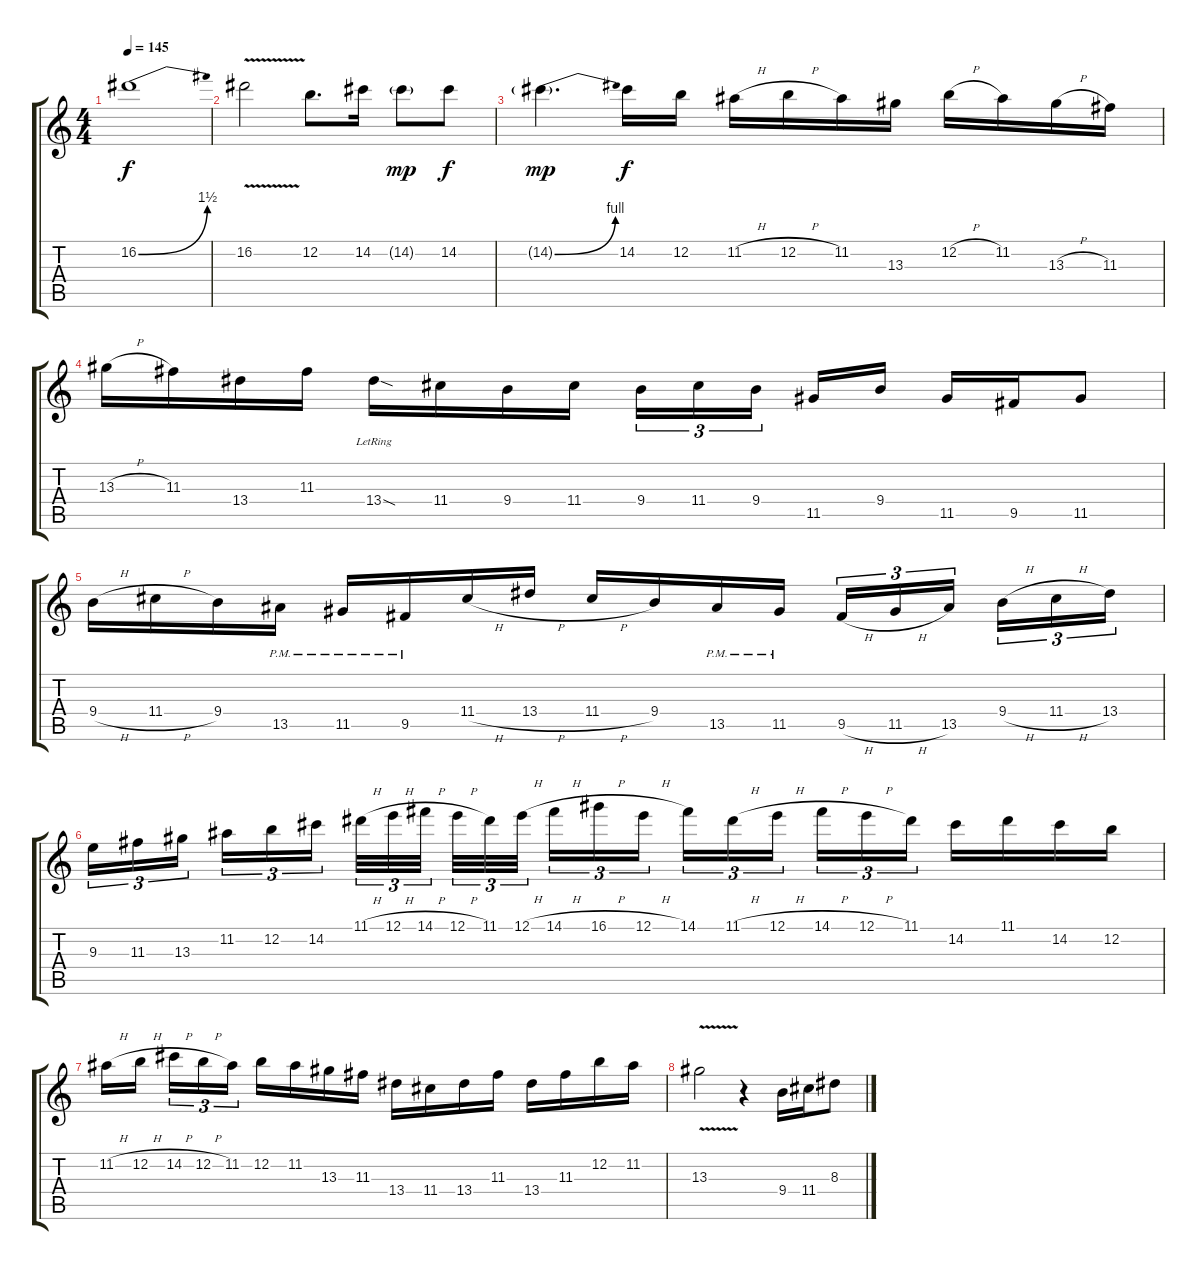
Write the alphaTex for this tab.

\track "" {instrument overdrivenguitar}
\staff {score tabs}
\tuning (E4 B3 G3 D3 A2 E2) {hide}
\ts (4 4)
\tempo 145
\clef g2
\ks c
16.2{be (bend 0 0 60 6)}.1{dy f} |
16.2{v}.2 12.2.8{d} 14.2.16 14.2{g}.8{dy mp} 14.2.8{dy f} |
14.2{be (bend 0 0 60 4) g}.4{d dy mp} 14.2.16{dy f} 12.2.16 11.2{h}.16 12.2{h}.16 11.2.16 13.3.16 12.2{h}.16 11.2.16 13.3{h}.16 11.3.16 |
13.3{h}.16 11.3.16 13.4.16 11.3.16 13.4{sod lr}.16 11.4.16 9.4.16 11.4.16 9.4.16{tu (3 2)} 11.4.16{tu (3 2)} 9.4.16{tu (3 2) beam splitsecondary} 11.5.16 9.4.16 11.5.16 9.5.16 11.5.8 |
9.4{h}.16 11.4{h}.16 9.4.16 13.5{pm}.16 11.5{pm}.16 9.5{pm}.16 11.4{h}.16 13.4{h}.16 11.4{h}.16 9.4.16 13.5{pm}.16 11.5{pm}.16 9.5{h}.16{tu (3 2)} 11.5{h}.16{tu (3 2)} 13.5.16{tu (3 2)} 9.4{h}.16{tu (3 2)} 11.4{h}.16{tu (3 2)} 13.4.16{tu (3 2)} |
9.3.16{tu (3 2)} 11.3.16{tu (3 2)} 13.3.16{tu (3 2)} 11.2.16{tu (3 2)} 12.2.16{tu (3 2)} 14.2.16{tu (3 2)} 11.1{h}.32{tu (3 2)} 12.1{h}.32{tu (3 2)} 14.1{h}.32{tu (3 2) beam splitsecondary} 12.1{h}.32{tu (3 2)} 11.1.32{tu (3 2)} 12.1{h}.32{tu (3 2) beam splitsecondary} 14.1{h}.16{tu (3 2)} 16.1{h}.16{tu (3 2)} 12.1{h}.16{tu (3 2)} 14.1.16{tu (3 2)} 11.1{h}.16{tu (3 2)} 12.1{h}.16{tu (3 2) beam splitsecondary} 14.1{h}.16{tu (3 2)} 12.1{h}.16{tu (3 2)} 11.1.16{tu (3 2)} 14.2.16 11.1.16 14.2.16 12.2.16 |
11.2{h}.16 12.2{h}.16{beam splitsecondary} 14.2{h}.16{tu (3 2)} 12.2{h}.16{tu (3 2)} 11.2.16{tu (3 2)} 12.2.16 11.2.16 13.3.16 11.3.16 13.4.16 11.4.16 13.4.16 11.3.16 13.4.16 11.3.16 12.2.16 11.2.16 |
13.3{v}.2 r.4 9.4.16 11.4.16 8.3.8
